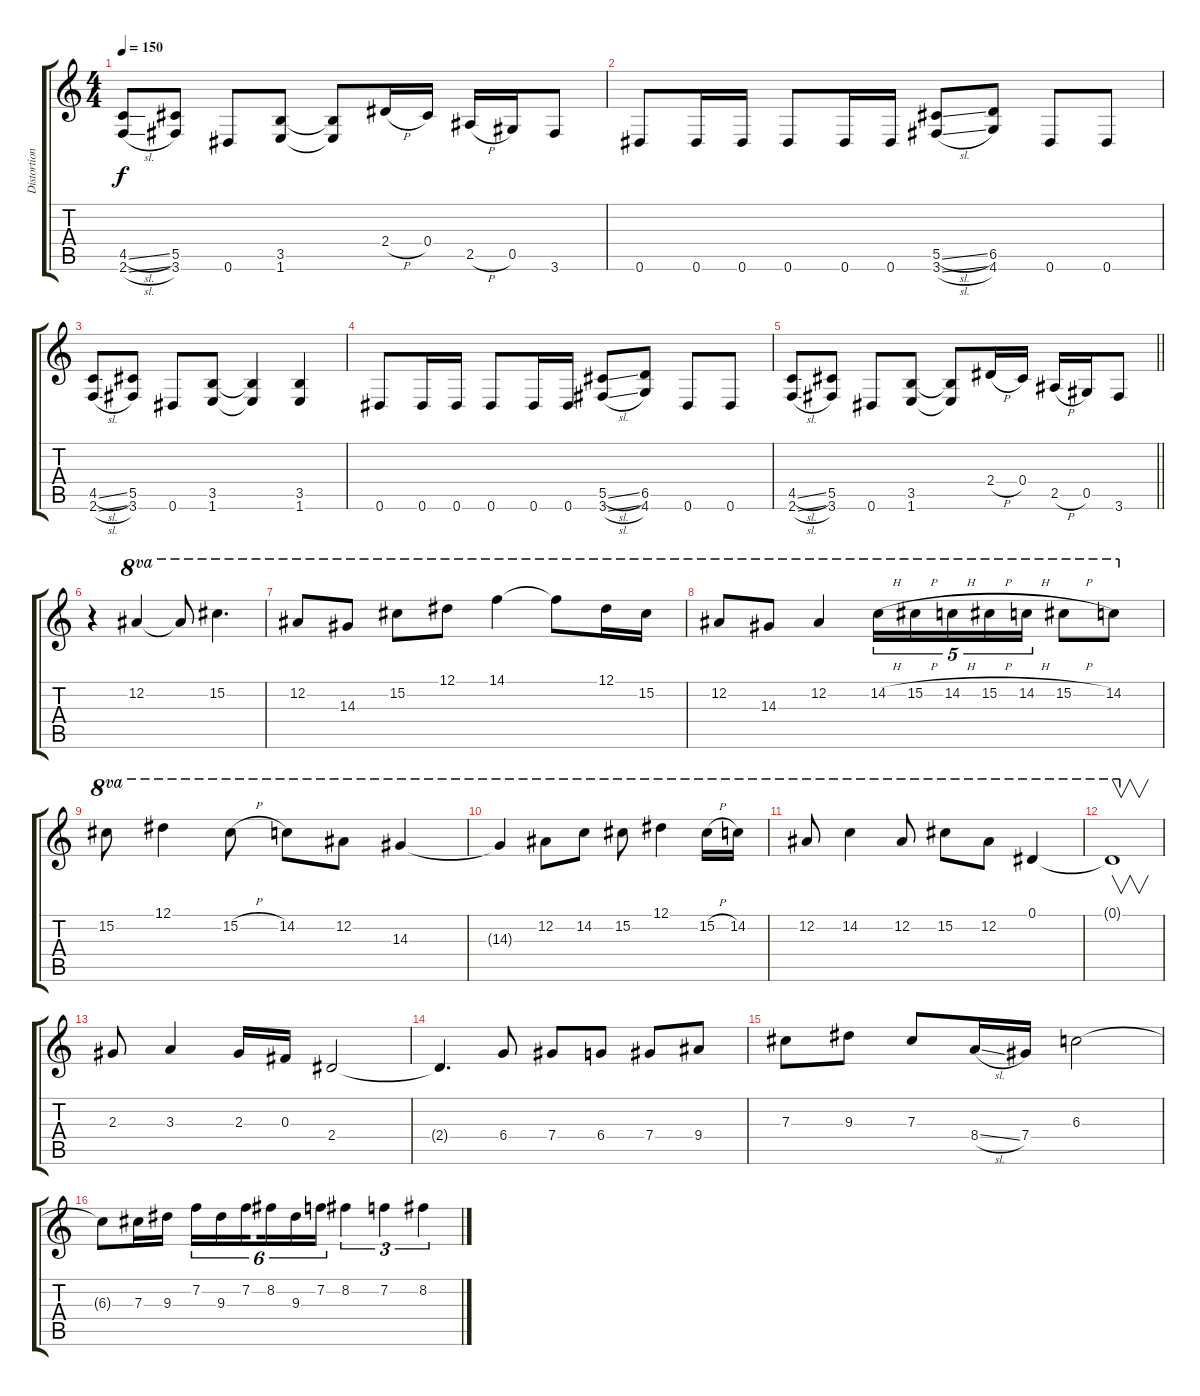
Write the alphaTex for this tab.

\track ("Distortion" "Distortion") {instrument distortionguitar}
\staff {score tabs}
\tuning (Eb4 Bb3 Gb3 Db3 Ab2 Eb2) {hide}
\ts (4 4)
\tempo 150
\clef g2
\ks c
(4.5{sl} 2.6{sl}).8{dy f} (5.5 3.6).8 0.6.8 (3.5 1.6).8 (3.5{t} 1.6{t}).8 2.4{h}.16 0.4.16 2.5{h}.16 0.5.16 3.6.8 |
0.6.8 0.6.16 0.6.16 0.6.8 0.6.16 0.6.16 (5.5{sl} 3.6{sl}).8 (6.5 4.6).8 0.6.8 0.6.8 |
(4.5{sl} 2.6{sl}).8 (5.5 3.6).8 0.6.8 (3.5 1.6).8 (3.5{t} 1.6{t}).4 (3.5 1.6).4 |
0.6.8 0.6.16 0.6.16 0.6.8 0.6.16 0.6.16 (5.5{sl} 3.6{sl}).8 (6.5 4.6).8 0.6.8 0.6.8 |
\barLineRight lightlight
(4.5{sl} 2.6{sl}).8 (5.5 3.6).8 0.6.8 (3.5 1.6).8 (3.5{t} 1.6{t}).8 2.4{h}.16 0.4.16 2.5{h}.16 0.5.16 3.6.8 |
\section ("" " ")
r.4 12.2.4{ot 8va} 12.2{t}.8{ot 8va} 15.2.4{d ot 8va} |
12.2.8{ot 8va} 14.3.8{ot 8va} 15.2.8{ot 8va} 12.1.8{ot 8va} 14.1.4{ot 8va} 14.1{t}.8{ot 8va} 12.1.16{ot 8va} 15.2.16{ot 8va} |
12.2.8{ot 8va} 14.3.8{ot 8va} 12.2.4{ot 8va} 14.2{h}.16{tu (5 4) ot 8va} 15.2{h}.16{tu (5 4) ot 8va} 14.2{h}.16{tu (5 4) ot 8va} 15.2{h}.16{tu (5 4) ot 8va} 14.2{h}.16{tu (5 4) ot 8va} 15.2{h}.8{ot 8va} 14.2.8{ot 8va} |
15.2.8{ot 8va} 12.1.4{ot 8va} 15.2{h}.8{ot 8va} 14.2.8{ot 8va} 12.2.8{ot 8va} 14.3.4{ot 8va} |
14.3{t}.4{ot 8va} 12.2.8{ot 8va} 14.2.8{ot 8va} 15.2.8{ot 8va} 12.1.4{ot 8va} 15.2{h}.16{ot 8va} 14.2.16{ot 8va} |
12.2.8{ot 8va} 14.2.4{ot 8va} 12.2.8{ot 8va} 15.2.8{ot 8va} 12.2.8{ot 8va} 0.1.4{ot 8va} |
0.1{t}.1{v ot 8va} |
2.3.8 3.3.4 2.3.16 0.3.16 2.4.2 |
2.4{t}.4{d} 6.4.8 7.4.8 6.4.8 7.4.8 9.4.8 |
7.3.8 9.3.8 7.3.8 8.4{sl}.16 7.4.16 6.3.2 |
6.3{t}.8 7.3.16 9.3.16 7.2.16{tu (6 4)} 9.3.16{tu (6 4)} 7.2.16{tu (6 4) beam splitsecondary} 8.2.16{tu (6 4)} 9.3.16{tu (6 4)} 7.2.16{tu (6 4)} 8.2.4{tu (3 2)} 7.2.4{tu (3 2)} 8.2.4{tu (3 2)}
